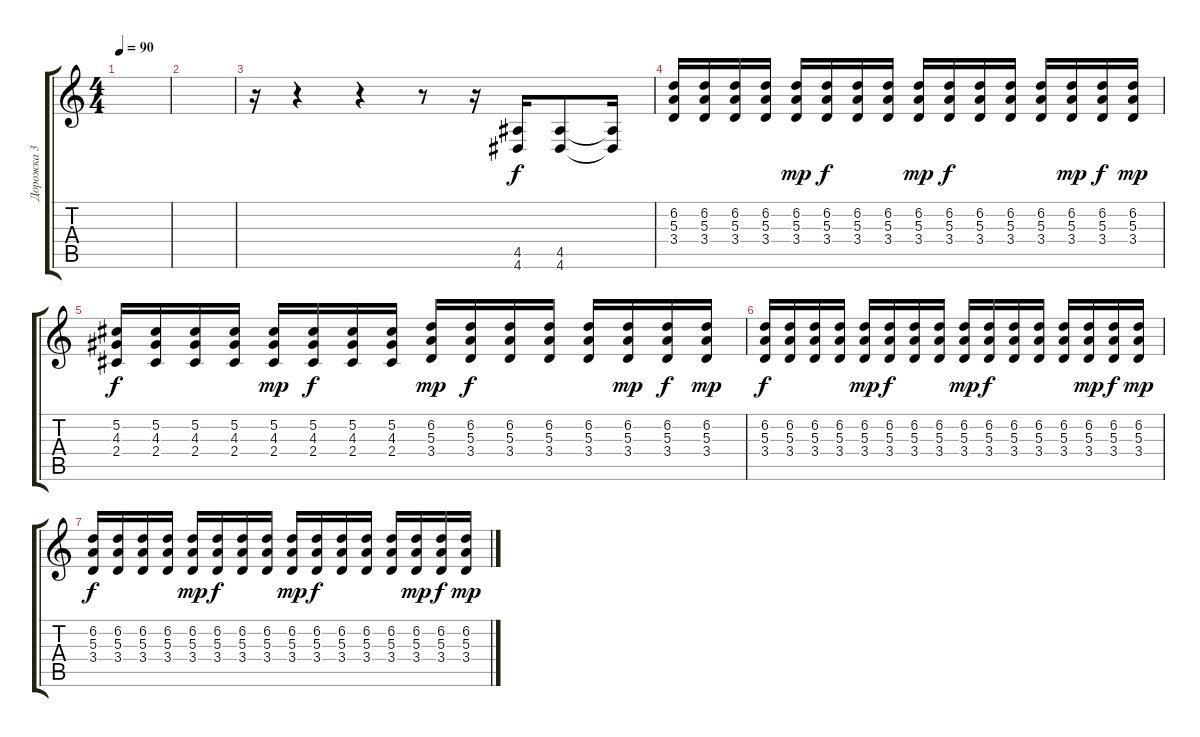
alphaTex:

\track ("Дорожка 3" "Дорожка 3") {instrument overdrivenguitar}
\staff {score tabs}
\tuning (Db4 Ab3 E3 B2 Gb2 B1) {hide}
\ts (4 4)
\tempo 90
\clef g2
\ks c
|
|
r.16 r.4 r.4 r.8 r.16 (4.5 4.6).16{dy f volume 14 instrument distortionguitar} (4.5 4.6).8 (4.5{t} 4.6{t}).16 |
(6.2 5.3 3.4).16{volume 7 instrument overdrivenguitar} (6.2 5.3 3.4).16 (6.2 5.3 3.4).16 (6.2 5.3 3.4).16 (6.2 5.3 3.4).16{dy mp} (6.2 5.3 3.4).16{dy f} (6.2 5.3 3.4).16 (6.2 5.3 3.4).16 (6.2 5.3 3.4).16{dy mp} (6.2 5.3 3.4).16{dy f} (6.2 5.3 3.4).16 (6.2 5.3 3.4).16 (6.2 5.3 3.4).16 (6.2 5.3 3.4).16{dy mp} (6.2 5.3 3.4).16{dy f} (6.2 5.3 3.4).16{dy mp} |
(5.2 4.3 2.4).16{dy f} (5.2 4.3 2.4).16 (5.2 4.3 2.4).16 (5.2 4.3 2.4).16 (5.2 4.3 2.4).16{dy mp} (5.2 4.3 2.4).16{dy f} (5.2 4.3 2.4).16 (5.2 4.3 2.4).16 (6.2 5.3 3.4).16{dy mp} (6.2 5.3 3.4).16{dy f} (6.2 5.3 3.4).16 (6.2 5.3 3.4).16 (6.2 5.3 3.4).16 (6.2 5.3 3.4).16{dy mp} (6.2 5.3 3.4).16{dy f} (6.2 5.3 3.4).16{dy mp} |
(6.2 5.3 3.4).16{dy f} (6.2 5.3 3.4).16 (6.2 5.3 3.4).16 (6.2 5.3 3.4).16 (6.2 5.3 3.4).16{dy mp} (6.2 5.3 3.4).16{dy f} (6.2 5.3 3.4).16 (6.2 5.3 3.4).16 (6.2 5.3 3.4).16{dy mp} (6.2 5.3 3.4).16{dy f} (6.2 5.3 3.4).16 (6.2 5.3 3.4).16 (6.2 5.3 3.4).16 (6.2 5.3 3.4).16{dy mp} (6.2 5.3 3.4).16{dy f} (6.2 5.3 3.4).16{dy mp} |
(6.2 5.3 3.4).16{dy f} (6.2 5.3 3.4).16 (6.2 5.3 3.4).16 (6.2 5.3 3.4).16 (6.2 5.3 3.4).16{dy mp} (6.2 5.3 3.4).16{dy f} (6.2 5.3 3.4).16 (6.2 5.3 3.4).16 (6.2 5.3 3.4).16{dy mp} (6.2 5.3 3.4).16{dy f} (6.2 5.3 3.4).16 (6.2 5.3 3.4).16 (6.2 5.3 3.4).16 (6.2 5.3 3.4).16{dy mp} (6.2 5.3 3.4).16{dy f} (6.2 5.3 3.4).16{dy mp}
